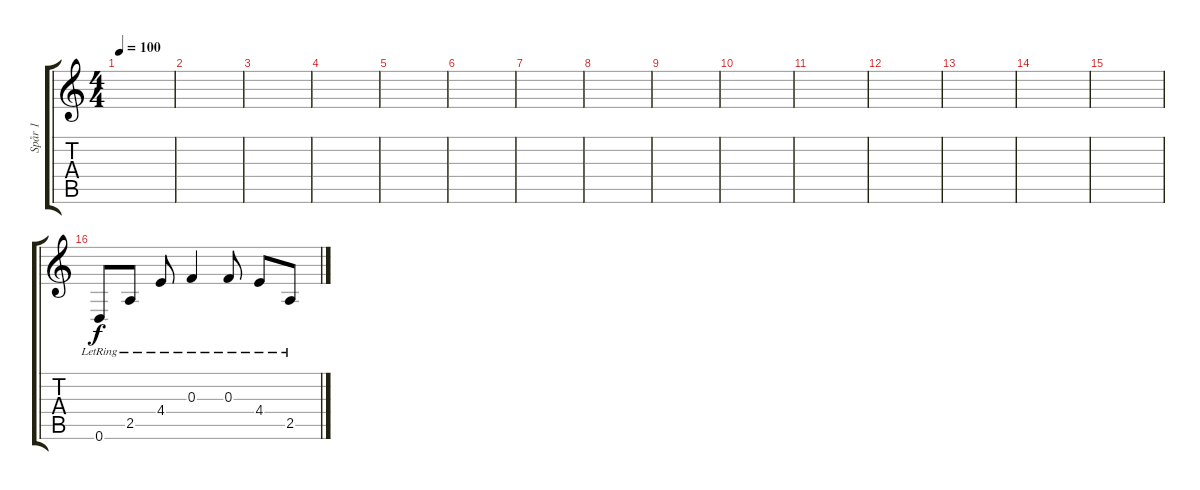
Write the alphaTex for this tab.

\track ("Spår 1" "Spår 1") {solo instrument acousticguitarnylon}
\staff {score tabs}
\tuning (D4 A3 F3 C3 G2 D2) {hide}
\ts (4 4)
\tempo 100
\clef g2
\ks c
|
|
|
|
|
|
|
|
|
|
|
|
|
|
|
0.6{lr}.8 2.5{lr}.8 4.4{lr}.8 0.3{lr}.4 0.3{lr}.8 4.4{lr}.8 2.5{lr}.8
